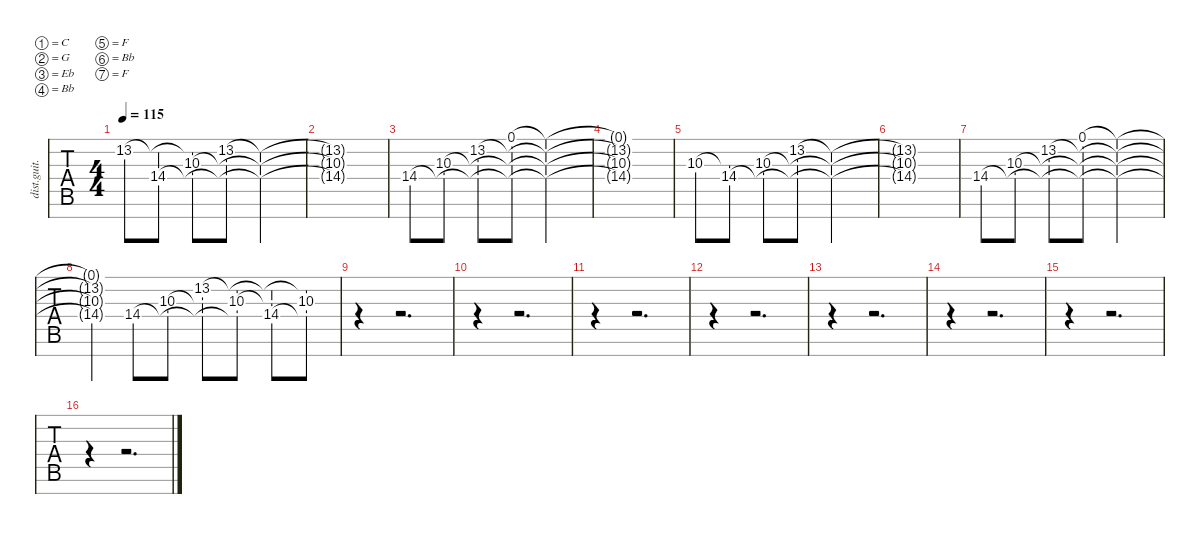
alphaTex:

\defaultSystemsLayout 4
\hideDynamics
\bracketExtendMode nobrackets
\track ("Ambience" "dist.guit.") {instrument distortionguitar}
\staff {tabs}
\tuning (C4 G3 Eb3 Bb2 F2 Bb1 F1)
\ts (4 4)
\tempo 115
\clef g2
\ks c
13.2{acc #}.8{dy f beam Down} (13.2{t acc #} 14.4).8{beam Down} (13.2{t acc #} 10.3{acc #} 14.4{t}).8{beam Down} (13.2{acc #} 10.3{t acc #} 14.4{t}).8{beam Down} (13.2{t acc #} 10.3{t acc #} 14.4{t}).2{beam Down} |
(13.2{t acc #} 10.3{t acc #} 14.4{t}).1{beam Down} |
14.4.8{beam Down} (10.3{acc #} 14.4{t}).8{beam Down} (13.2{acc #} 10.3{t acc #} 14.4{t}).8{beam Down} (0.1 13.2{t acc #} 10.3{t acc #} 14.4{t}).8{beam Down} (0.1{t} 13.2{t acc #} 10.3{t acc #} 14.4{t}).2{beam Down} |
(0.1{t} 13.2{t acc #} 10.3{t acc #} 14.4{t}).1{beam Down} |
10.3{acc #}.8{beam Down} (10.3{t acc #} 14.4).8{beam Down} (10.3{acc #} 14.4{t}).8{beam Down} (13.2{acc #} 10.3{t acc #} 14.4{t}).8{beam Down} (13.2{t acc #} 10.3{t acc #} 14.4{t}).2{beam Down} |
(13.2{t acc #} 10.3{t acc #} 14.4{t}).1{beam Down} |
14.4.8{beam Down} (10.3{acc #} 14.4{t}).8{beam Down} (13.2{acc #} 10.3{t acc #} 14.4{t}).8{beam Down} (0.1 13.2{t acc #} 10.3{t acc #} 14.4{t}).8{beam Down} (0.1{t} 13.2{t acc #} 10.3{t acc #} 14.4{t}).2{beam Down} |
(0.1{t} 13.2{t acc #} 10.3{t acc #} 14.4{t}).4{beam Down} 14.4.8{beam Down} (10.3{acc #} 14.4{t}).8{beam Down} (13.2{acc #} 10.3{t acc #} 14.4{t}).8{beam Down} (13.2{t acc #} 10.3{acc #} 14.4{t}).8{beam Down} (13.2{t acc #} 10.3{t acc #} 14.4).8{beam Down} (13.2{t acc #} 10.3{acc #} 14.4{t}).8{beam Down} |
r.4{beam Down} r.2{d beam Down} |
r.4{beam Down} r.2{d beam Down} |
r.4{beam Down} r.2{d beam Down} |
r.4{beam Down} r.2{d beam Down} |
r.4{beam Down} r.2{d beam Down} |
r.4{beam Down} r.2{d beam Down} |
r.4{beam Down} r.2{d beam Down} |
r.4{beam Down} r.2{d beam Down}
